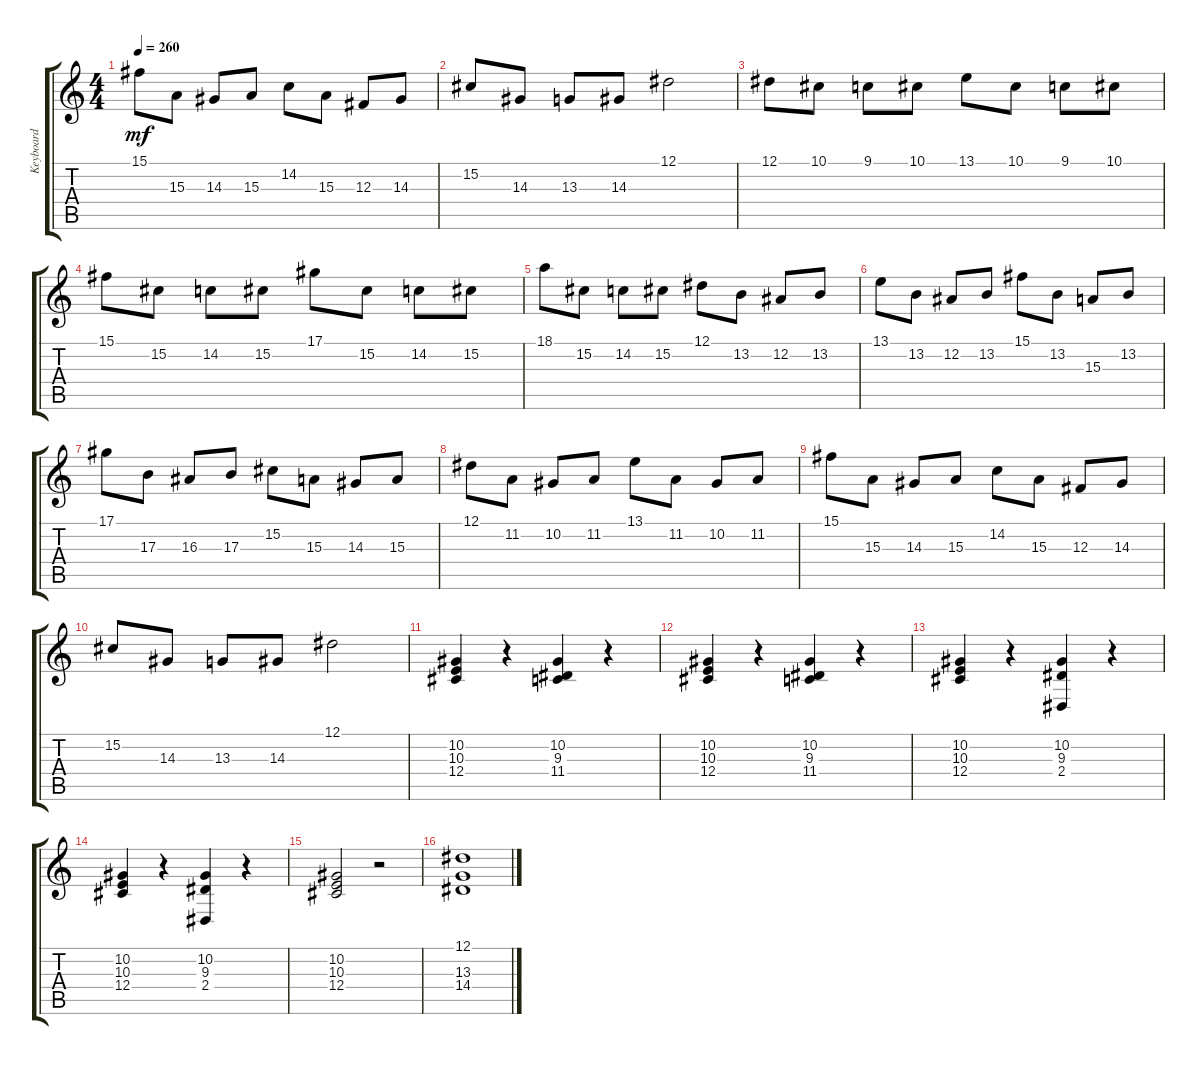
\track ("Keyboard" "Keyboard") {instrument churchorgan}
\staff {score tabs}
\tuning (Eb4 Bb3 Gb3 Db3 Ab2 Eb2) {hide}
\ts (4 4)
\tempo 260
\clef g2
\ks c
15.1.8{dy mf} 15.3.8 14.3.8 15.3.8 14.2.8 15.3.8 12.3.8 14.3.8 |
15.2.8 14.3.8 13.3.8 14.3.8 12.1.2 |
12.1.8 10.1.8 9.1.8 10.1.8 13.1.8 10.1.8 9.1.8 10.1.8 |
15.1.8 15.2.8 14.2.8 15.2.8 17.1.8 15.2.8 14.2.8 15.2.8 |
18.1.8 15.2.8 14.2.8 15.2.8 12.1.8 13.2.8 12.2.8 13.2.8 |
13.1.8 13.2.8 12.2.8 13.2.8 15.1.8 13.2.8 15.3.8 13.2.8 |
17.1.8 17.3.8 16.3.8 17.3.8 15.2.8 15.3.8 14.3.8 15.3.8 |
12.1.8 11.2.8 10.2.8 11.2.8 13.1.8 11.2.8 10.2.8 11.2.8 |
15.1.8 15.3.8 14.3.8 15.3.8 14.2.8 15.3.8 12.3.8 14.3.8 |
15.2.8 14.3.8 13.3.8 14.3.8 12.1.2 |
(10.2 10.3 12.4).4 r.4 (10.2 9.3 11.4).4 r.4 |
(10.2 10.3 12.4).4 r.4 (10.2 9.3 11.4).4 r.4 |
(10.2 10.3 12.4).4 r.4 (10.2 9.3 2.4).4 r.4 |
(10.2 10.3 12.4).4 r.4 (10.2 9.3 2.4).4 r.4 |
(10.2 10.3 12.4).2 r.2 |
(12.1 13.3 14.4).1
